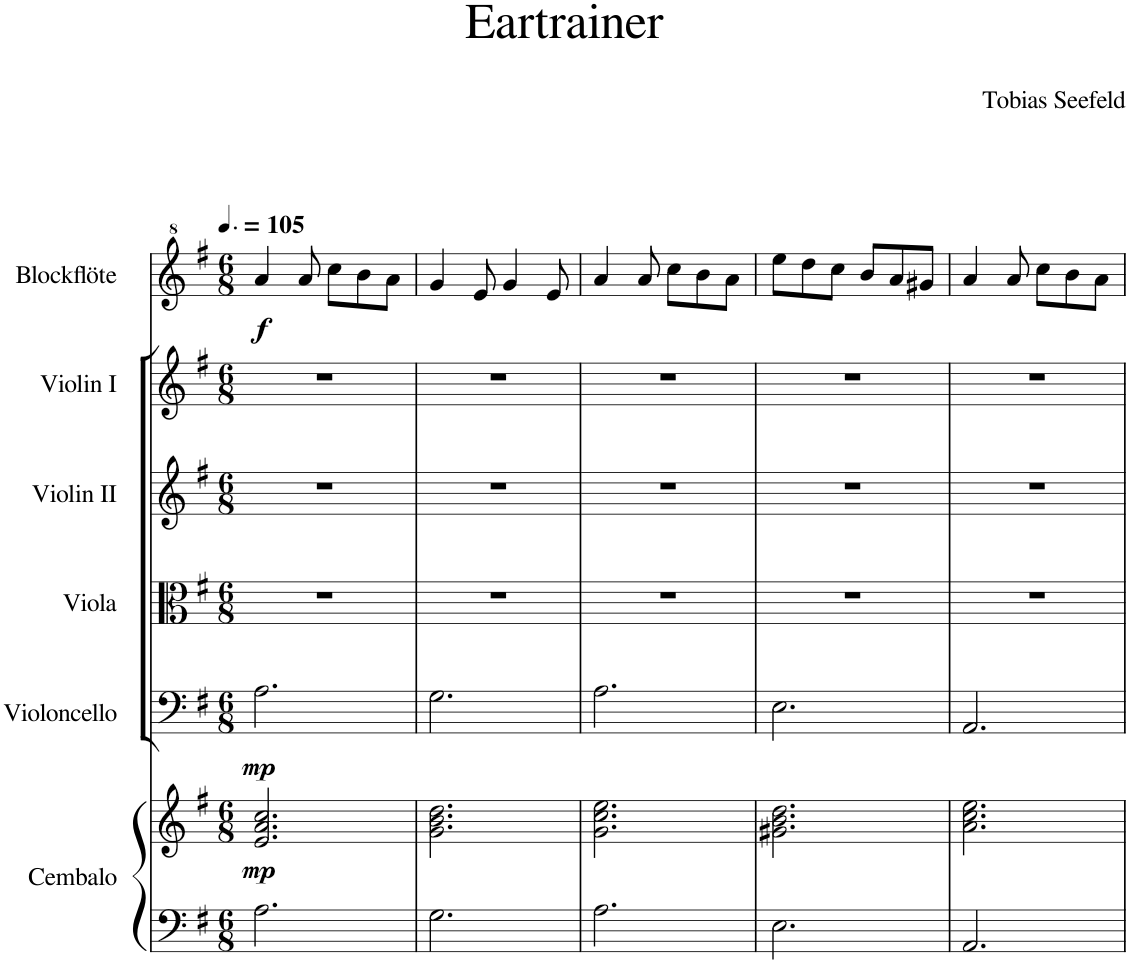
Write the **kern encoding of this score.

**kern	**kern	**dynam	**kern	**dynam	**kern	**kern	**kern	**kern	**dynam
*part6	*part6	*part6	*part5	*part5	*part4	*part3	*part2	*part1	*part1
*staff7	*staff6	*staff6/7	*staff5	*staff5	*staff4	*staff3	*staff2	*staff1	*staff1
*I"Cembalo	*	*	*I"Violoncello	*	*I"Viola	*I"Violin II	*I"Violin I	*I"Blockflöte	*
*I'Cbl.	*	*	*I'Vc	*	*I'Vla	*I'Vln	*I'Vln	*I'Bfl.	*
*clefF4	*clefG2	*	*clefF4	*	*clefC3	*clefG2	*clefG2	*clefG^2	*
*k[f#]	*k[f#]	*	*k[f#]	*	*k[f#]	*k[f#]	*k[f#]	*k[f#]	*
*M6/8	*M6/8	*	*M6/8	*	*M6/8	*M6/8	*M6/8	*M6/8	*
*MM158	*MM158	*	*MM158	*	*MM158	*MM158	*MM158	*MM158	*
=1	=1	=1	=1	=1	=1	=1	=1	=1	=1
!	!	!LO:DY:b	!	!LO:DY:b	!	!	!	!	!LO:DY:b
2.A\	2.e/ 2.a/ 2.cc/	mp	2.A\	mp	2.r	2.r	2.r	4aa/	f
.	.	.	.	.	.	.	.	8aa/	.
.	.	.	.	.	.	.	.	8ccc\L	.
.	.	.	.	.	.	.	.	8bb\	.
.	.	.	.	.	.	.	.	8aa\J	.
=2	=2	=2	=2	=2	=2	=2	=2	=2	=2
2.G\	2.g\ 2.b\ 2.dd\	.	2.G\	.	2.r	2.r	2.r	4gg/	.
.	.	.	.	.	.	.	.	8ee/	.
.	.	.	.	.	.	.	.	4gg/	.
.	.	.	.	.	.	.	.	8ee/	.
=3	=3	=3	=3	=3	=3	=3	=3	=3	=3
2.A\	2.g\ 2.cc\ 2.ee\	.	2.A\	.	2.r	2.r	2.r	4aa/	.
.	.	.	.	.	.	.	.	8aa/	.
.	.	.	.	.	.	.	.	8ccc\L	.
.	.	.	.	.	.	.	.	8bb\	.
.	.	.	.	.	.	.	.	8aa\J	.
=4	=4	=4	=4	=4	=4	=4	=4	=4	=4
2.E\	2.g#X\ 2.b\ 2.dd\	.	2.E\	.	2.r	2.r	2.r	8eee\L	.
.	.	.	.	.	.	.	.	8ddd\	.
.	.	.	.	.	.	.	.	8ccc\J	.
.	.	.	.	.	.	.	.	8bb/L	.
.	.	.	.	.	.	.	.	8aa/	.
.	.	.	.	.	.	.	.	8gg#X/J	.
=5	=5	=5	=5	=5	=5	=5	=5	=5	=5
2.AA/	2.a\ 2.cc\ 2.ee\	.	2.AA/	.	2.r	2.r	2.r	4aa/	.
.	.	.	.	.	.	.	.	8aa/	.
.	.	.	.	.	.	.	.	8ccc\L	.
.	.	.	.	.	.	.	.	8bb\	.
.	.	.	.	.	.	.	.	8aa\J	.
=	=	=	=	=	=	=	=	=	=
*-	*-	*-	*-	*-	*-	*-	*-	*-	*-
